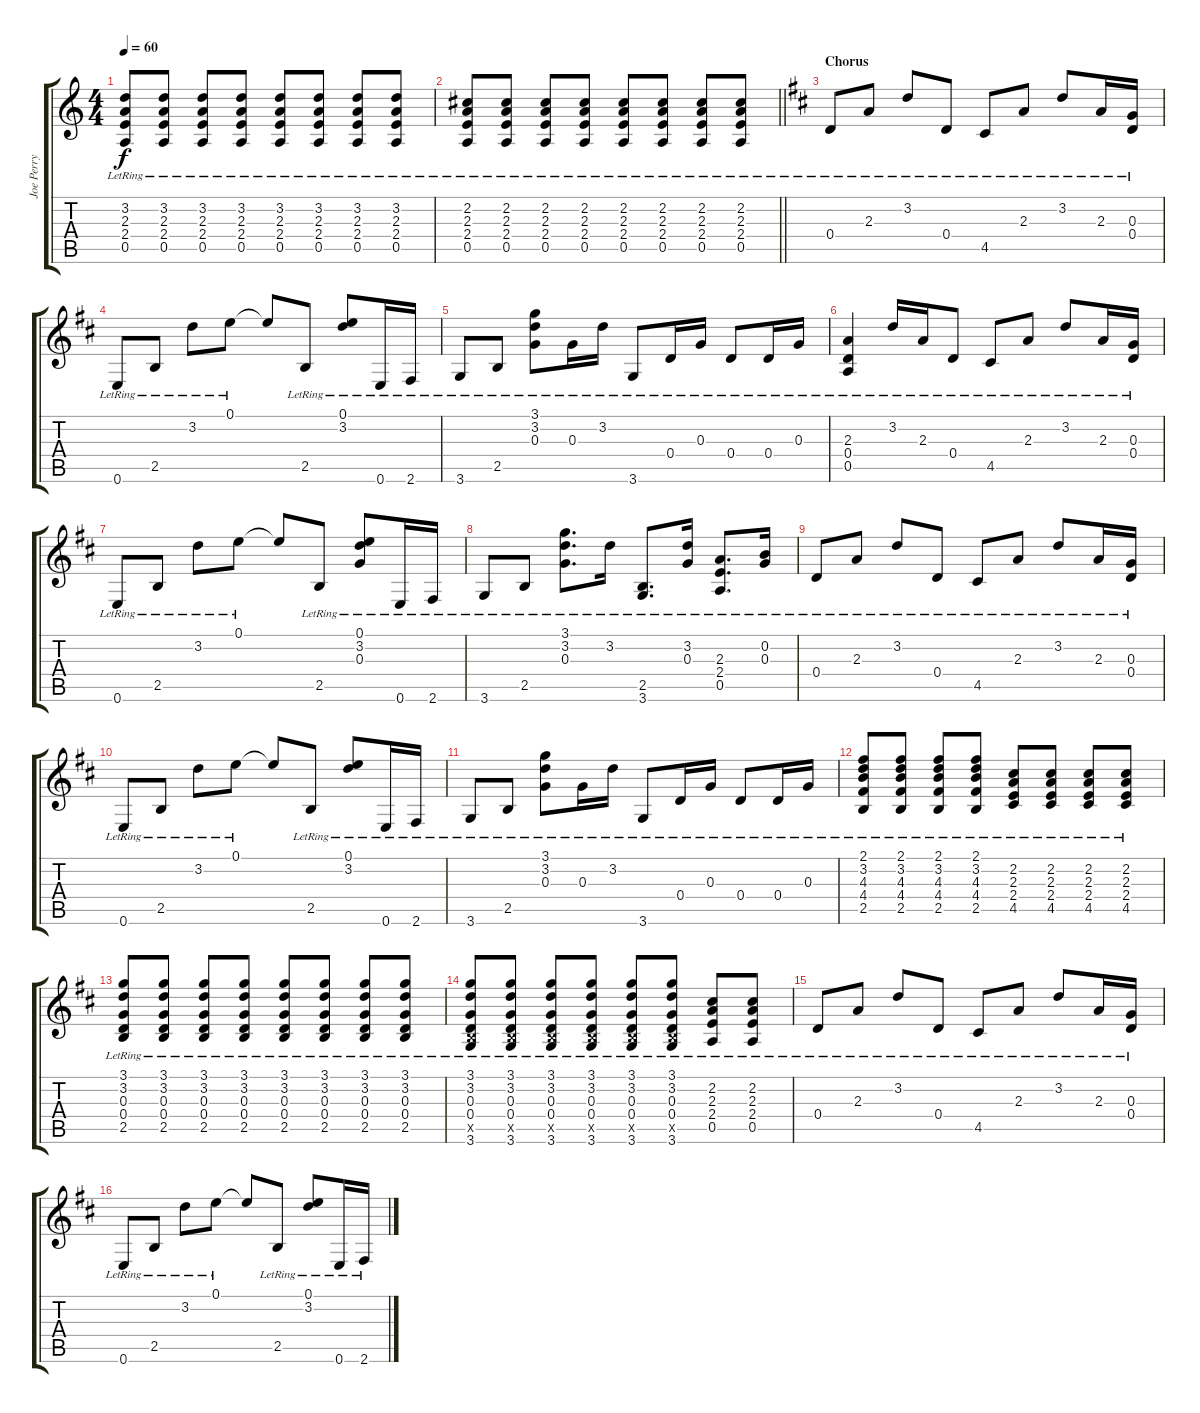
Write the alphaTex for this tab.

\track ("Joe Perry" "Joe Perry") {instrument acousticguitarsteel}
\staff {score tabs}
\tuning (E4 B3 G3 D3 A2 E2) {hide}
\ts (4 4)
\tempo 60
\clef g2
\ks c
(3.2{lr} 2.3{lr} 2.4{lr} 0.5{lr}).8{dy f} (3.2{lr} 2.3{lr} 2.4{lr} 0.5{lr}).8 (3.2{lr} 2.3{lr} 2.4{lr} 0.5{lr}).8 (3.2{lr} 2.3{lr} 2.4{lr} 0.5{lr}).8 (3.2{lr} 2.3{lr} 2.4{lr} 0.5{lr}).8 (3.2{lr} 2.3{lr} 2.4{lr} 0.5{lr}).8 (3.2{lr} 2.3{lr} 2.4{lr} 0.5{lr}).8 (3.2{lr} 2.3{lr} 2.4{lr} 0.5{lr}).8 |
\barLineRight lightlight
(2.2{lr} 2.3{lr} 2.4{lr} 0.5{lr}).8 (2.2{lr} 2.3{lr} 2.4{lr} 0.5{lr}).8 (2.2{lr} 2.3{lr} 2.4{lr} 0.5{lr}).8 (2.2{lr} 2.3{lr} 2.4{lr} 0.5{lr}).8 (2.2{lr} 2.3{lr} 2.4{lr} 0.5{lr}).8 (2.2{lr} 2.3{lr} 2.4{lr} 0.5{lr}).8 (2.2{lr} 2.3{lr} 2.4{lr} 0.5{lr}).8 (2.2{lr} 2.3{lr} 2.4{lr} 0.5{lr}).8 |
\section ("" "Chorus")
\ks d
0.4{lr}.8{volume 16} 2.3{lr}.8 3.2{lr}.8 0.4{lr}.8 4.5{lr}.8 2.3{lr}.8 3.2{lr}.8 2.3{lr}.16 (0.3{lr} 0.4{lr}).16 |
0.6{lr}.8 2.5{lr}.8 3.2{lr}.8 0.1{lr}.8 0.1{t}.8 2.5{lr}.8 (0.1{lr} 3.2{lr}).8 0.6{lr}.16 2.6{lr}.16 |
3.6{lr}.8 2.5{lr}.8 (3.1{lr} 3.2{lr} 0.3{lr}).8 0.3{lr}.16 3.2{lr}.16 3.6{lr}.8 0.4{lr}.16 0.3{lr}.16 0.4{lr}.8 0.4{lr}.16 0.3{lr}.16 |
(2.3{lr} 0.4{lr} 0.5{lr}).4 3.2{lr}.16 2.3{lr}.16 0.4{lr}.8 4.5{lr}.8 2.3{lr}.8 3.2{lr}.8 2.3{lr}.16 (0.3{lr} 0.4{lr}).16 |
0.6{lr}.8 2.5{lr}.8 3.2{lr}.8 0.1{lr}.8 0.1{t}.8 2.5{lr}.8 (0.1{lr} 3.2{lr} 0.3{lr}).8 0.6{lr}.16 2.6{lr}.16 |
3.6{lr}.8 2.5{lr}.8 (3.1{lr} 3.2{lr} 0.3{lr}).8{d} 3.2{lr}.16 (2.5{lr} 3.6{lr}).8{d} (3.2{lr} 0.3{lr}).16 (2.3{lr} 2.4{lr} 0.5{lr}).8{d} (0.2{lr} 0.3{lr}).16 |
0.4{lr}.8 2.3{lr}.8 3.2{lr}.8 0.4{lr}.8 4.5{lr}.8 2.3{lr}.8 3.2{lr}.8 2.3{lr}.16 (0.3{lr} 0.4{lr}).16 |
0.6{lr}.8 2.5{lr}.8 3.2{lr}.8 0.1{lr}.8 0.1{t}.8 2.5{lr}.8 (0.1{lr} 3.2{lr}).8 0.6{lr}.16 2.6{lr}.16 |
3.6{lr}.8 2.5{lr}.8 (3.1{lr} 3.2{lr} 0.3{lr}).8 0.3{lr}.16 3.2{lr}.16 3.6{lr}.8 0.4{lr}.16 0.3{lr}.16 0.4{lr}.8 0.4{lr}.16 0.3{lr}.16 |
(2.1{lr} 3.2{lr} 4.3{lr} 4.4{lr} 2.5{lr}).8 (2.1{lr} 3.2{lr} 4.3{lr} 4.4{lr} 2.5{lr}).8 (2.1{lr} 3.2{lr} 4.3{lr} 4.4{lr} 2.5{lr}).8 (2.1{lr} 3.2{lr} 4.3{lr} 4.4{lr} 2.5{lr}).8 (2.2{lr} 2.3{lr} 2.4{lr} 4.5{lr}).8 (2.2{lr} 2.3{lr} 2.4{lr} 4.5{lr}).8 (2.2{lr} 2.3{lr} 2.4{lr} 4.5{lr}).8 (2.2{lr} 2.3{lr} 2.4{lr} 4.5{lr}).8 |
(3.1{lr} 3.2{lr} 0.3{lr} 0.4{lr} 2.5{lr}).8 (3.1{lr} 3.2{lr} 0.3{lr} 0.4{lr} 2.5{lr}).8 (3.1{lr} 3.2{lr} 0.3{lr} 0.4{lr} 2.5{lr}).8 (3.1{lr} 3.2{lr} 0.3{lr} 0.4{lr} 2.5{lr}).8 (3.1{lr} 3.2{lr} 0.3{lr} 0.4{lr} 2.5{lr}).8 (3.1{lr} 3.2{lr} 0.3{lr} 0.4{lr} 2.5{lr}).8 (3.1{lr} 3.2{lr} 0.3{lr} 0.4{lr} 2.5{lr}).8 (3.1{lr} 3.2{lr} 0.3{lr} 0.4{lr} 2.5{lr}).8 |
(3.1{lr} 3.2{lr} 0.3{lr} 0.4{lr} 2.5{x} 3.6{lr}).8 (3.1{lr} 3.2{lr} 0.3{lr} 0.4{lr} 2.5{x} 3.6{lr}).8 (3.1{lr} 3.2{lr} 0.3{lr} 0.4{lr} 2.5{x} 3.6{lr}).8 (3.1{lr} 3.2{lr} 0.3{lr} 0.4{lr} 2.5{x} 3.6{lr}).8 (3.1{lr} 3.2{lr} 0.3{lr} 0.4{lr} 2.5{x} 3.6{lr}).8 (3.1{lr} 3.2{lr} 0.3{lr} 0.4{lr} 2.5{x} 3.6{lr}).8 (2.2{lr} 2.3{lr} 2.4{lr} 0.5{lr}).8 (2.2{lr} 2.3{lr} 2.4{lr} 0.5{lr}).8 |
0.4{lr}.8 2.3{lr}.8 3.2{lr}.8 0.4{lr}.8 4.5{lr}.8 2.3{lr}.8 3.2{lr}.8 2.3{lr}.16 (0.3{lr} 0.4{lr}).16 |
0.6{lr}.8 2.5{lr}.8 3.2{lr}.8 0.1{lr}.8 0.1{t}.8 2.5{lr}.8 (0.1{lr} 3.2{lr}).8 0.6{lr}.16 2.6{lr}.16
